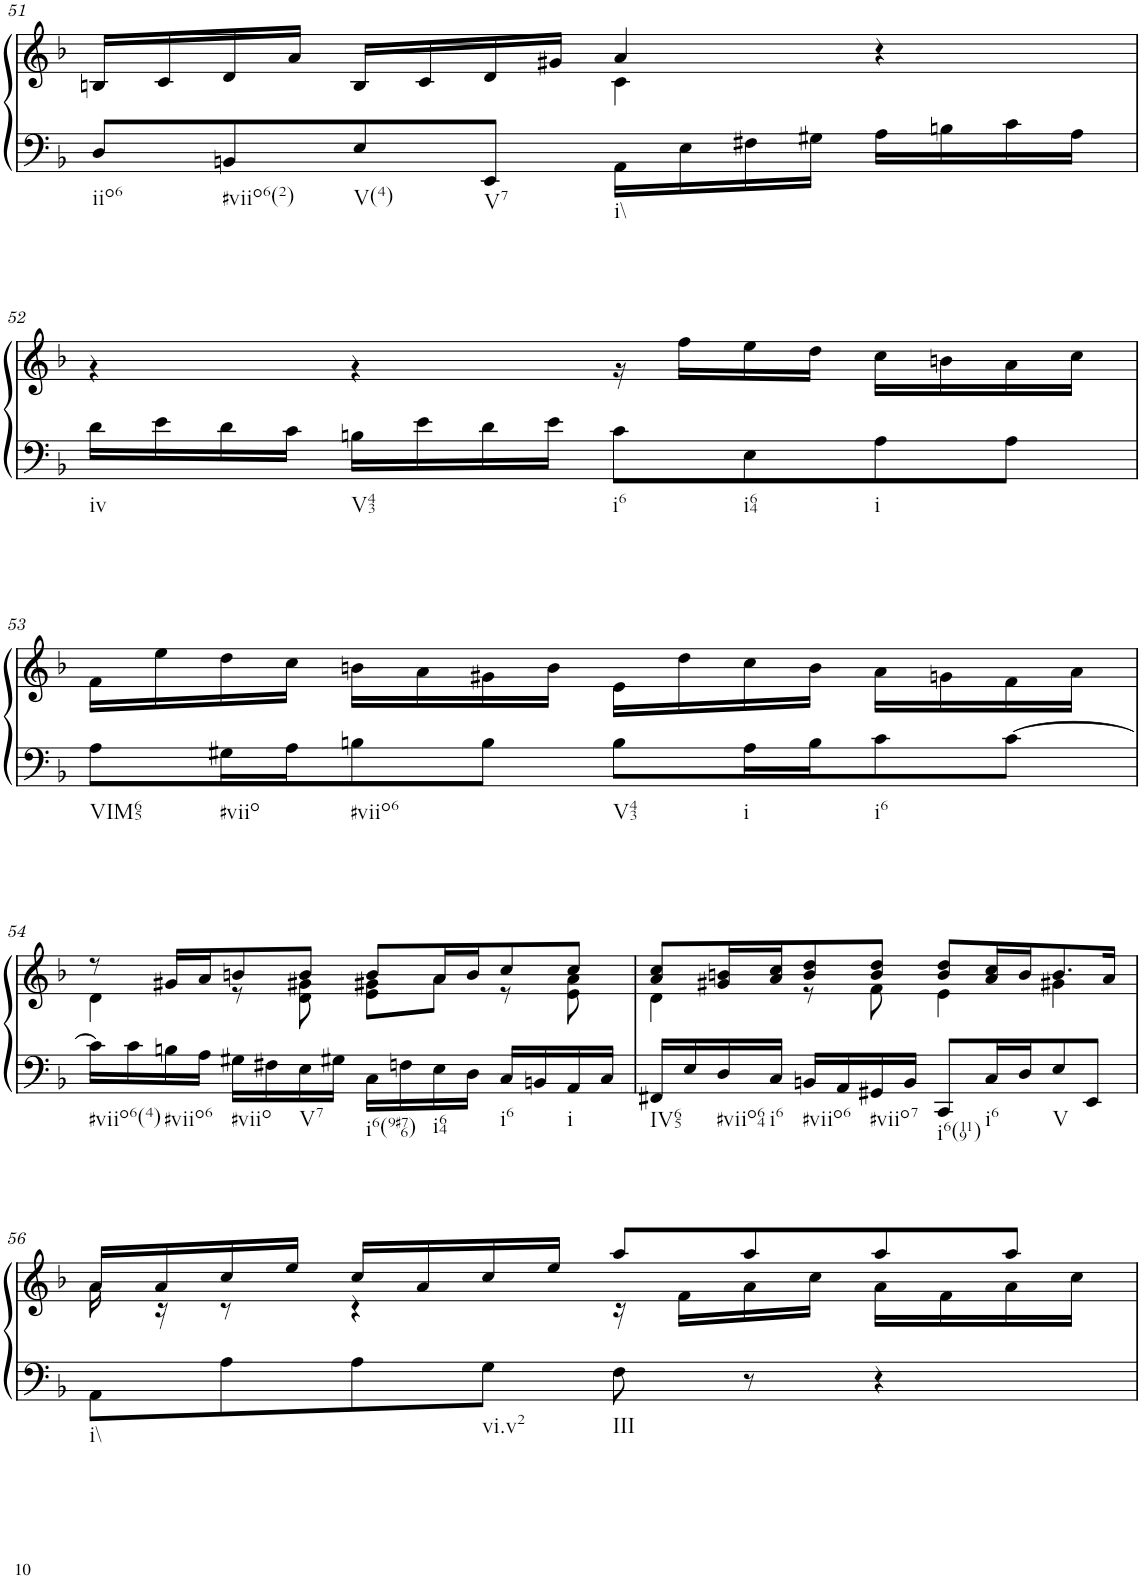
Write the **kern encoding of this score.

**kern	**kern
*part1	*part1
*staff2	*staff1
*I"Klavier linke Hand	*
!!LO:PB:g=z
*clefF4	*clefG2
*k[b-]	*k[b-]
*M2/2	*M2/2
=51	=51
*	*^
!LO:TX:b:t=iio6	!	!
8D/L	16Bn/LL	2ryy
.	16c/	.
!LO:TX:b:t=#viio6(2)	!	!
8BBn/	16d/	.
.	16a/JJ	.
!LO:TX:b:t=V(4)	!	!
8E/	16B/LL	.
.	16c/	.
!LO:TX:b:t=V7	!	!
8EE/J	16d/	.
.	16g#X/JJ	.
!LO:TX:b:t=i\\	!	!
16AA\LL	4a/	4c\
16E\	.	.
16F#X\	.	.
16G#X\JJ	.	.
16A\LL	4r	4ryy
16Bn\	.	.
16c\	.	.
16A\JJ	.	.
!!LO:LB:g=z	!!
=52	=52	=52
!LO:TX:b:t=iv	!	!
16d\LL	1ryy	4r
16e\	.	.
16d\	.	.
16c\JJ	.	.
!LO:TX:b:t=V43	!	!
16Bn\LL	.	4r
16e\	.	.
16d\	.	.
16e\JJ	.	.
!LO:TX:b:t=i6	!	!
8c\L	.	16r
.	.	16ff\LL
!LO:TX:b:t=i64	!	!
8E\	.	16ee\
.	.	16dd\JJ
!LO:TX:b:t=i	!	!
8A\	.	16cc\LL
.	.	16bn\
8A\J	.	16a\
.	.	16cc\JJ
!!LO:LB:g=z	!!
=53	=53	=53
!LO:TX:b:t=VIM65	!	!
8A\L	1ryy	16f\LL
.	.	16ee\
!LO:TX:b:t=#viio	!	!
16G#X\L	.	16dd\
16A\J	.	16cc\JJ
!LO:TX:b:t=#viio6	!	!
8Bn\	.	16bn\LL
.	.	16a\
8B\J	.	16g#X\
.	.	16b\JJ
!LO:TX:b:t=V43	!	!
8B\L	.	16e\LL
.	.	16dd\
!LO:TX:b:t=i	!	!
16A\L	.	16cc\
16B\J	.	16b\JJ
!LO:TX:b:t=i6	!	!
8c\	.	16a\LL
.	.	16gn\
[8c\J	.	16f\
.	.	16a\JJ
!!LO:LB:g=z	!!
=54	=54	=54
!LO:TX:b:t=#viio6(4)	!	!
16c\LL]	8r	4d\
16c\	.	.
!LO:TX:b:t=#viio6	!	!
16Bn\	16g#X/LL	.
16A\JJ	16a/J	.
!LO:TX:b:t=#viio	!	!
16G#X\LL	8bn/	8r
16F#X\	.	.
!LO:TX:b:t=V7	!	!
16E\	8b/J	8d\ 8g#X\
16G#X\JJ	.	.
!LO:TX:b:t=i6(9#76)	!	!
16C\LL	8b/L	8e\ 8g#X\L
16Fn\	.	.
!LO:TX:b:t=i64	!	!
16E\	16a/L	8a\J
16D\JJ	16b/J	.
!LO:TX:b:t=i6	!	!
16C/LL	8cc/	8r
16BBn/	.	.
!LO:TX:b:t=i	!	!
16AA/	8cc/J	8e\ 8a\
16C/JJ	.	.
=55	=55	=55
!LO:TX:b:t=IV65	!	!
16FF#X/LL	8a/ 8cc/L	4d\
16E/	.	.
!LO:TX:b:t=#viio64	!	!
16D/	16g#X/ 16bn/L	.
!LO:TX:b:t=i6	!	!
16C/JJ	16a/ 16cc/J	.
!LO:TX:b:t=#viio6	!	!
16BBn/LL	8b/ 8dd/	8r
16AA/	.	.
!LO:TX:b:t=#viio7	!	!
16GG#X/	8b/ 8dd/J	8f\
16BB/JJ	.	.
!LO:TX:b:t=i6(119)	!	!
8CC/L	8b/ 8dd/L	4e\
!LO:TX:b:t=i6	!	!
16C/L	16a/ 16cc/L	.
16D/J	16b/J	.
!LO:TX:b:t=V	!	!
8E/	8.b/	4g#X\
8EE/J	.	.
.	16a/Jk	.
!!LO:LB:g=z	!!
=56	=56	=56
!LO:TX:b:t=i\\	!	!
8AA\L	16a/LL	16a\
.	16a/	16r
8A\	16cc/	8r
.	16ee/JJ	.
8A\	16cc/LL	4r
.	16a/	.
!LO:TX:b:t=vi.v2	!	!
8G\J	16cc/	.
.	16ee/JJ	.
!LO:TX:b:t=III	!	!
8F\	8aa/L	16r
.	.	16f\LL
8r	8aa/	16a\
.	.	16cc\JJ
4r	8aa/	16a\LL
.	.	16f\
.	8aa/J	16a\
.	.	16cc\JJ
*	*v	*v
=	=
*-	*-
